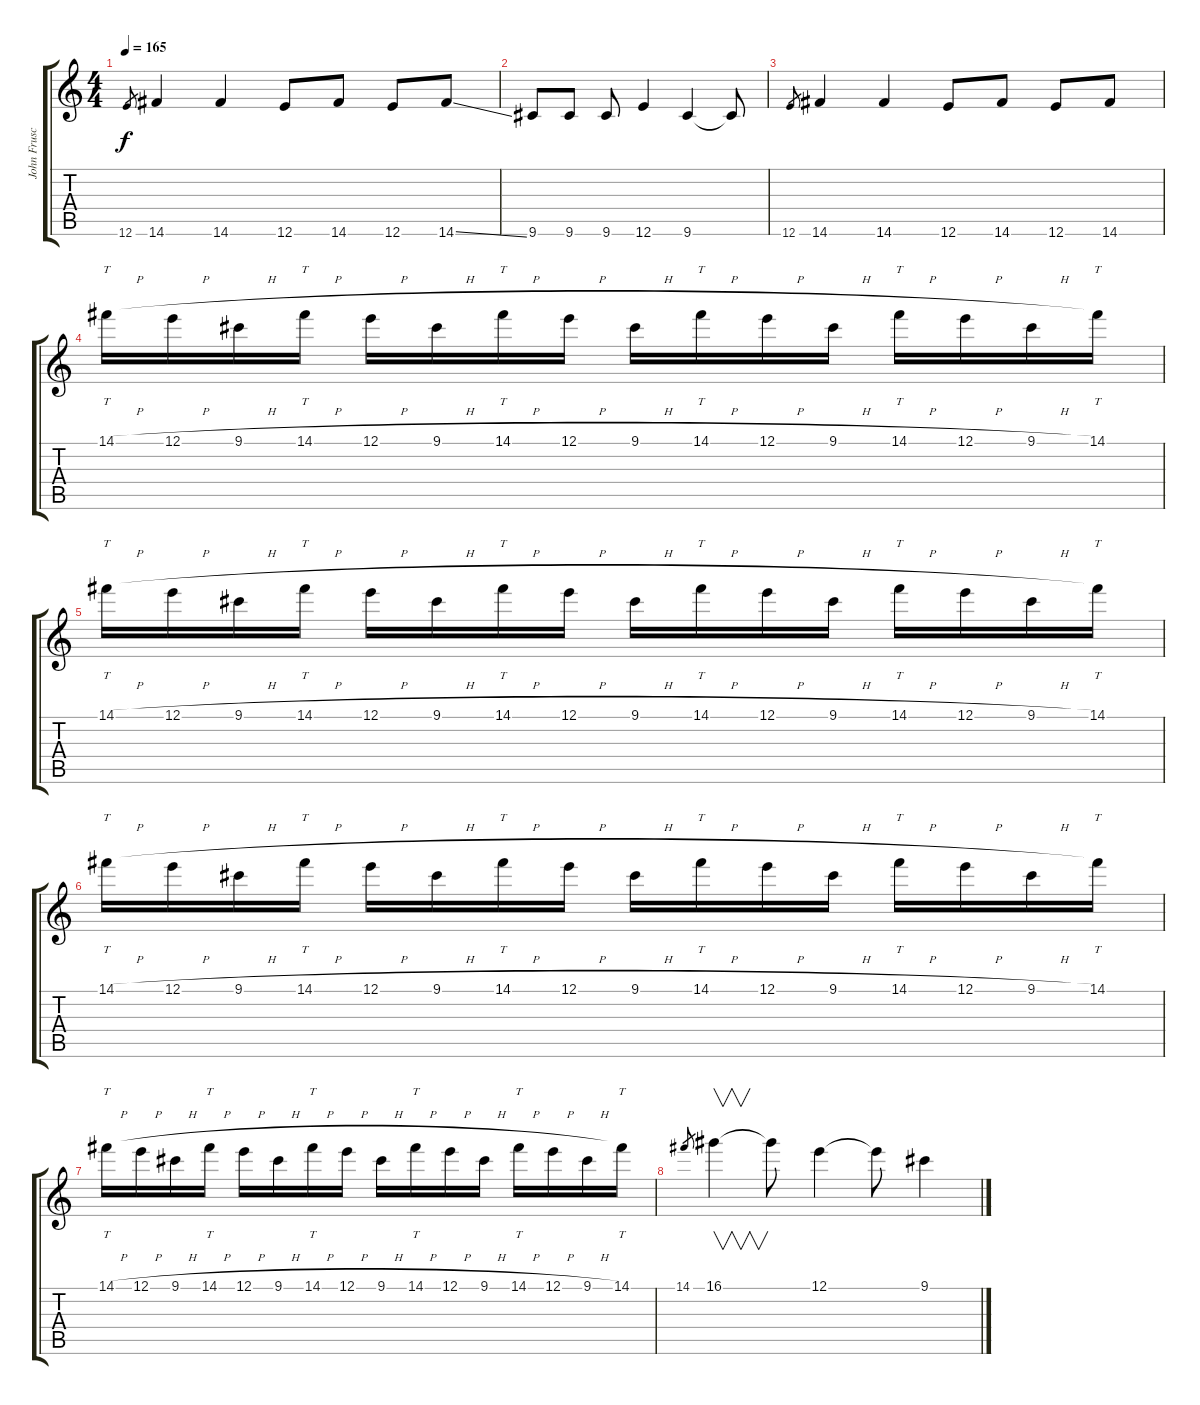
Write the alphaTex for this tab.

\track ("John Frusciante" "John Frusc") {instrument distortionguitar}
\staff {score tabs}
\tuning (E4 B3 G3 D3 A2 E2) {hide}
\ts (4 4)
\tempo 165
\clef g2
\ks c
12.6.8{gr dy f} 14.6.4 14.6.4 12.6.8 14.6.8 12.6.8 14.6{ss}.8 |
9.6.8 9.6.8 9.6.8 12.6.4 9.6.4 9.6{t}.8 |
12.6.8{gr} 14.6.4 14.6.4 12.6.8 14.6.8 12.6.8 14.6.8 |
14.1{h}.16{tt} 12.1{h}.16 9.1{h}.16 14.1{h}.16{tt} 12.1{h}.16 9.1{h}.16 14.1{h}.16{tt} 12.1{h}.16 9.1{h}.16 14.1{h}.16{tt} 12.1{h}.16 9.1{h}.16 14.1{h}.16{tt} 12.1{h}.16 9.1{h}.16 14.1.16{tt} |
14.1{h}.16{tt} 12.1{h}.16 9.1{h}.16 14.1{h}.16{tt} 12.1{h}.16 9.1{h}.16 14.1{h}.16{tt} 12.1{h}.16 9.1{h}.16 14.1{h}.16{tt} 12.1{h}.16 9.1{h}.16 14.1{h}.16{tt} 12.1{h}.16 9.1{h}.16 14.1.16{tt} |
14.1{h}.16{tt} 12.1{h}.16 9.1{h}.16 14.1{h}.16{tt} 12.1{h}.16 9.1{h}.16 14.1{h}.16{tt} 12.1{h}.16 9.1{h}.16 14.1{h}.16{tt} 12.1{h}.16 9.1{h}.16 14.1{h}.16{tt} 12.1{h}.16 9.1{h}.16 14.1.16{tt} |
14.1{h}.16{tt} 12.1{h}.16 9.1{h}.16 14.1{h}.16{tt} 12.1{h}.16 9.1{h}.16 14.1{h}.16{tt} 12.1{h}.16 9.1{h}.16 14.1{h}.16{tt} 12.1{h}.16 9.1{h}.16 14.1{h}.16{tt} 12.1{h}.16 9.1{h}.16 14.1.16{tt} |
14.1.8{gr} 16.1.4{v} 16.1{t}.8 12.1.4 12.1{t}.8 9.1.4
